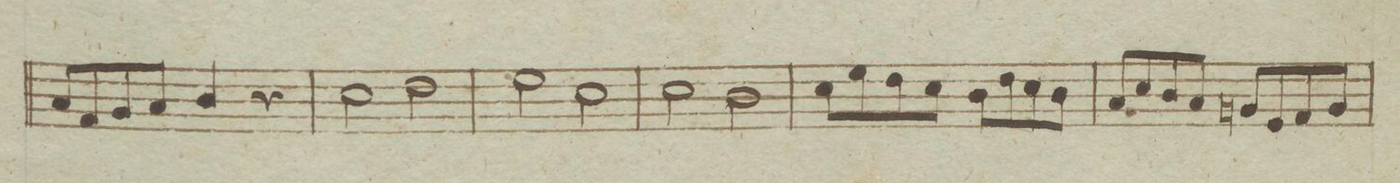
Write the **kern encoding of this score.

**kern	**dynam
*I"Violon e Violoncello	*
*clefF4	*
*k[b-e-]	*
*met(c|)	*
*M2/2	*
8C/L	.
8AA/	.
8BB-/	.
8C/J	.
4D/	.
4r	.
=41	=41
2E-\	.
2F\	.
=42	=42
2G\	.
2E-\	.
=43	=43
2E-\	.
2D\	.
=44	=44
8E-\L	.
8G\	.
8F\	.
8E-\J	.
8D\L	.
8F\	.
8E-\	.
8D\J	.
=45	=45
8C/L	.
8E-/	.
8D/	.
8C/J	.
8BBn/L	.
8GG/	.
8AA/	.
8BB/J	.
=46	=46
*-	*-
